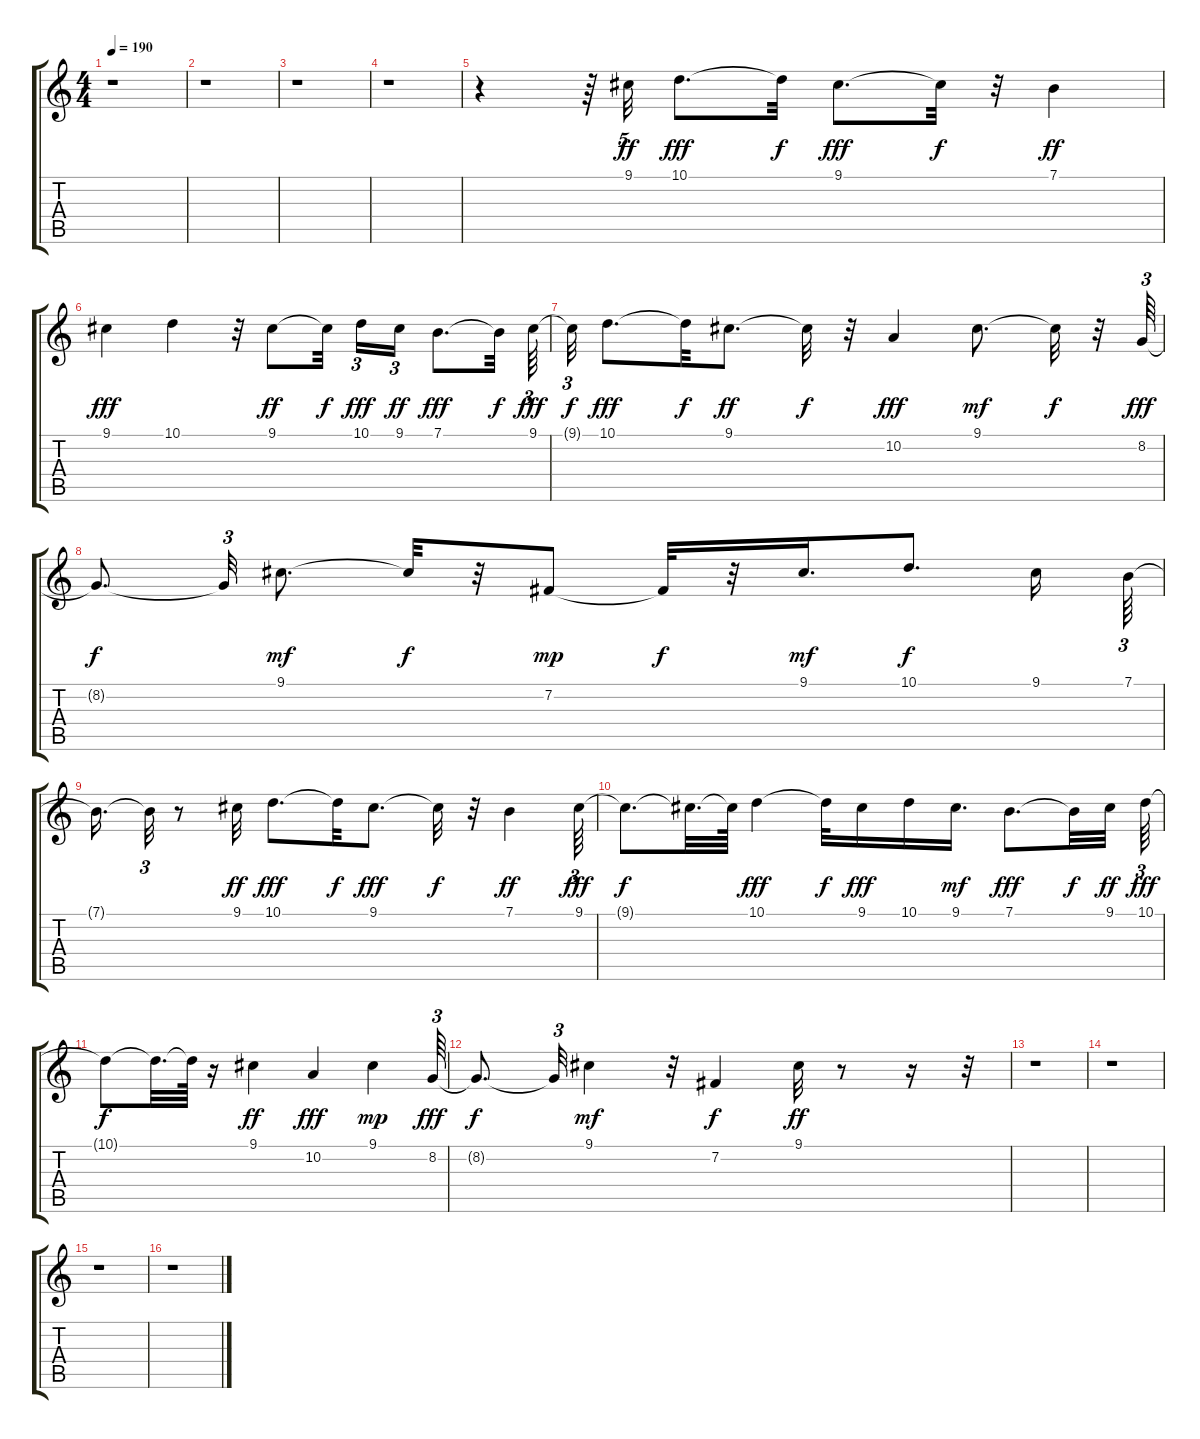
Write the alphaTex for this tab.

\track "" {instrument shanai}
\staff {score tabs}
\tuning (E4 B3 G3 D3 A2 E2) {hide}
\ts (4 4)
\tempo 190
\clef g2
\ks c
r.1{dy f} |
r.1 |
r.1 |
r.1 |
r.4 r.64 9.1.32{tu (5 4) dy ff} 10.1.8{d dy fff} 10.1{t}.32{dy f} 9.1.8{d dy fff} 9.1{t}.32{dy f} r.32 7.1.4{dy ff} |
9.1.4{dy fff} 10.1.4 r.32 9.1.8{dy ff} 9.1{t}.32{dy f beam splitsecondary} 10.1.16{tu (3 2) dy fff} 9.1.16{tu (3 2) dy ff} 7.1.8{d dy fff} 7.1{t}.32{dy f} 9.1.64{tu (3 2) dy fff} |
9.1{t}.32{tu (3 2) dy f} 10.1.8{d dy fff} 10.1{t}.32{dy f} 9.1.8{d dy ff} 9.1{t}.32{dy f} r.32 10.2.4{dy fff} 9.1.8{d dy mf} 9.1{t}.32{dy f} r.32 8.2.64{tu (3 2) dy fff} |
8.2{t}.8{d dy f} 8.2{t}.32{tu (3 2)} 9.1.8{d dy mf} 9.1{t}.32{dy f} r.32 7.2.8{dy mp} 7.2{t}.32{dy f} r.32 9.1.16{d dy mf} 10.1.8{d dy f} 9.1.16 7.1.64{tu (3 2)} |
7.1{t}.16{d} 7.1{t}.32{tu (3 2)} r.8 9.1.32{dy ff} 10.1.8{d dy fff} 10.1{t}.32{dy f} 9.1.8{d dy fff} 9.1{t}.32{dy f} r.32 7.1.4{dy ff} 9.1.64{tu (3 2) dy fff} |
9.1{t}.8{d dy f} 9.1{t}.32{d} 9.1{t}.64 10.1.4{dy fff} 10.1{t}.32{dy f} 9.1.16{dy fff} 10.1.16 9.1.16{d dy mf} 7.1.8{d dy fff} 7.1{t}.32{dy f} 9.1.32{dy ff} 10.1.64{tu (3 2) dy fff} |
10.1{t}.8{dy f} 10.1{t}.32{d} 10.1{t}.64 r.16 9.1.4{dy ff} 10.2.4{dy fff} 9.1.4{dy mp} 8.2.64{tu (3 2) dy fff} |
8.2{t}.8{d dy f} 8.2{t}.32{tu (3 2)} 9.1.4{dy mf} r.32 7.2.4{dy f} 9.1.32{dy ff} r.8 r.16 r.32 |
r.1 |
r.1 |
r.1 |
r.1
